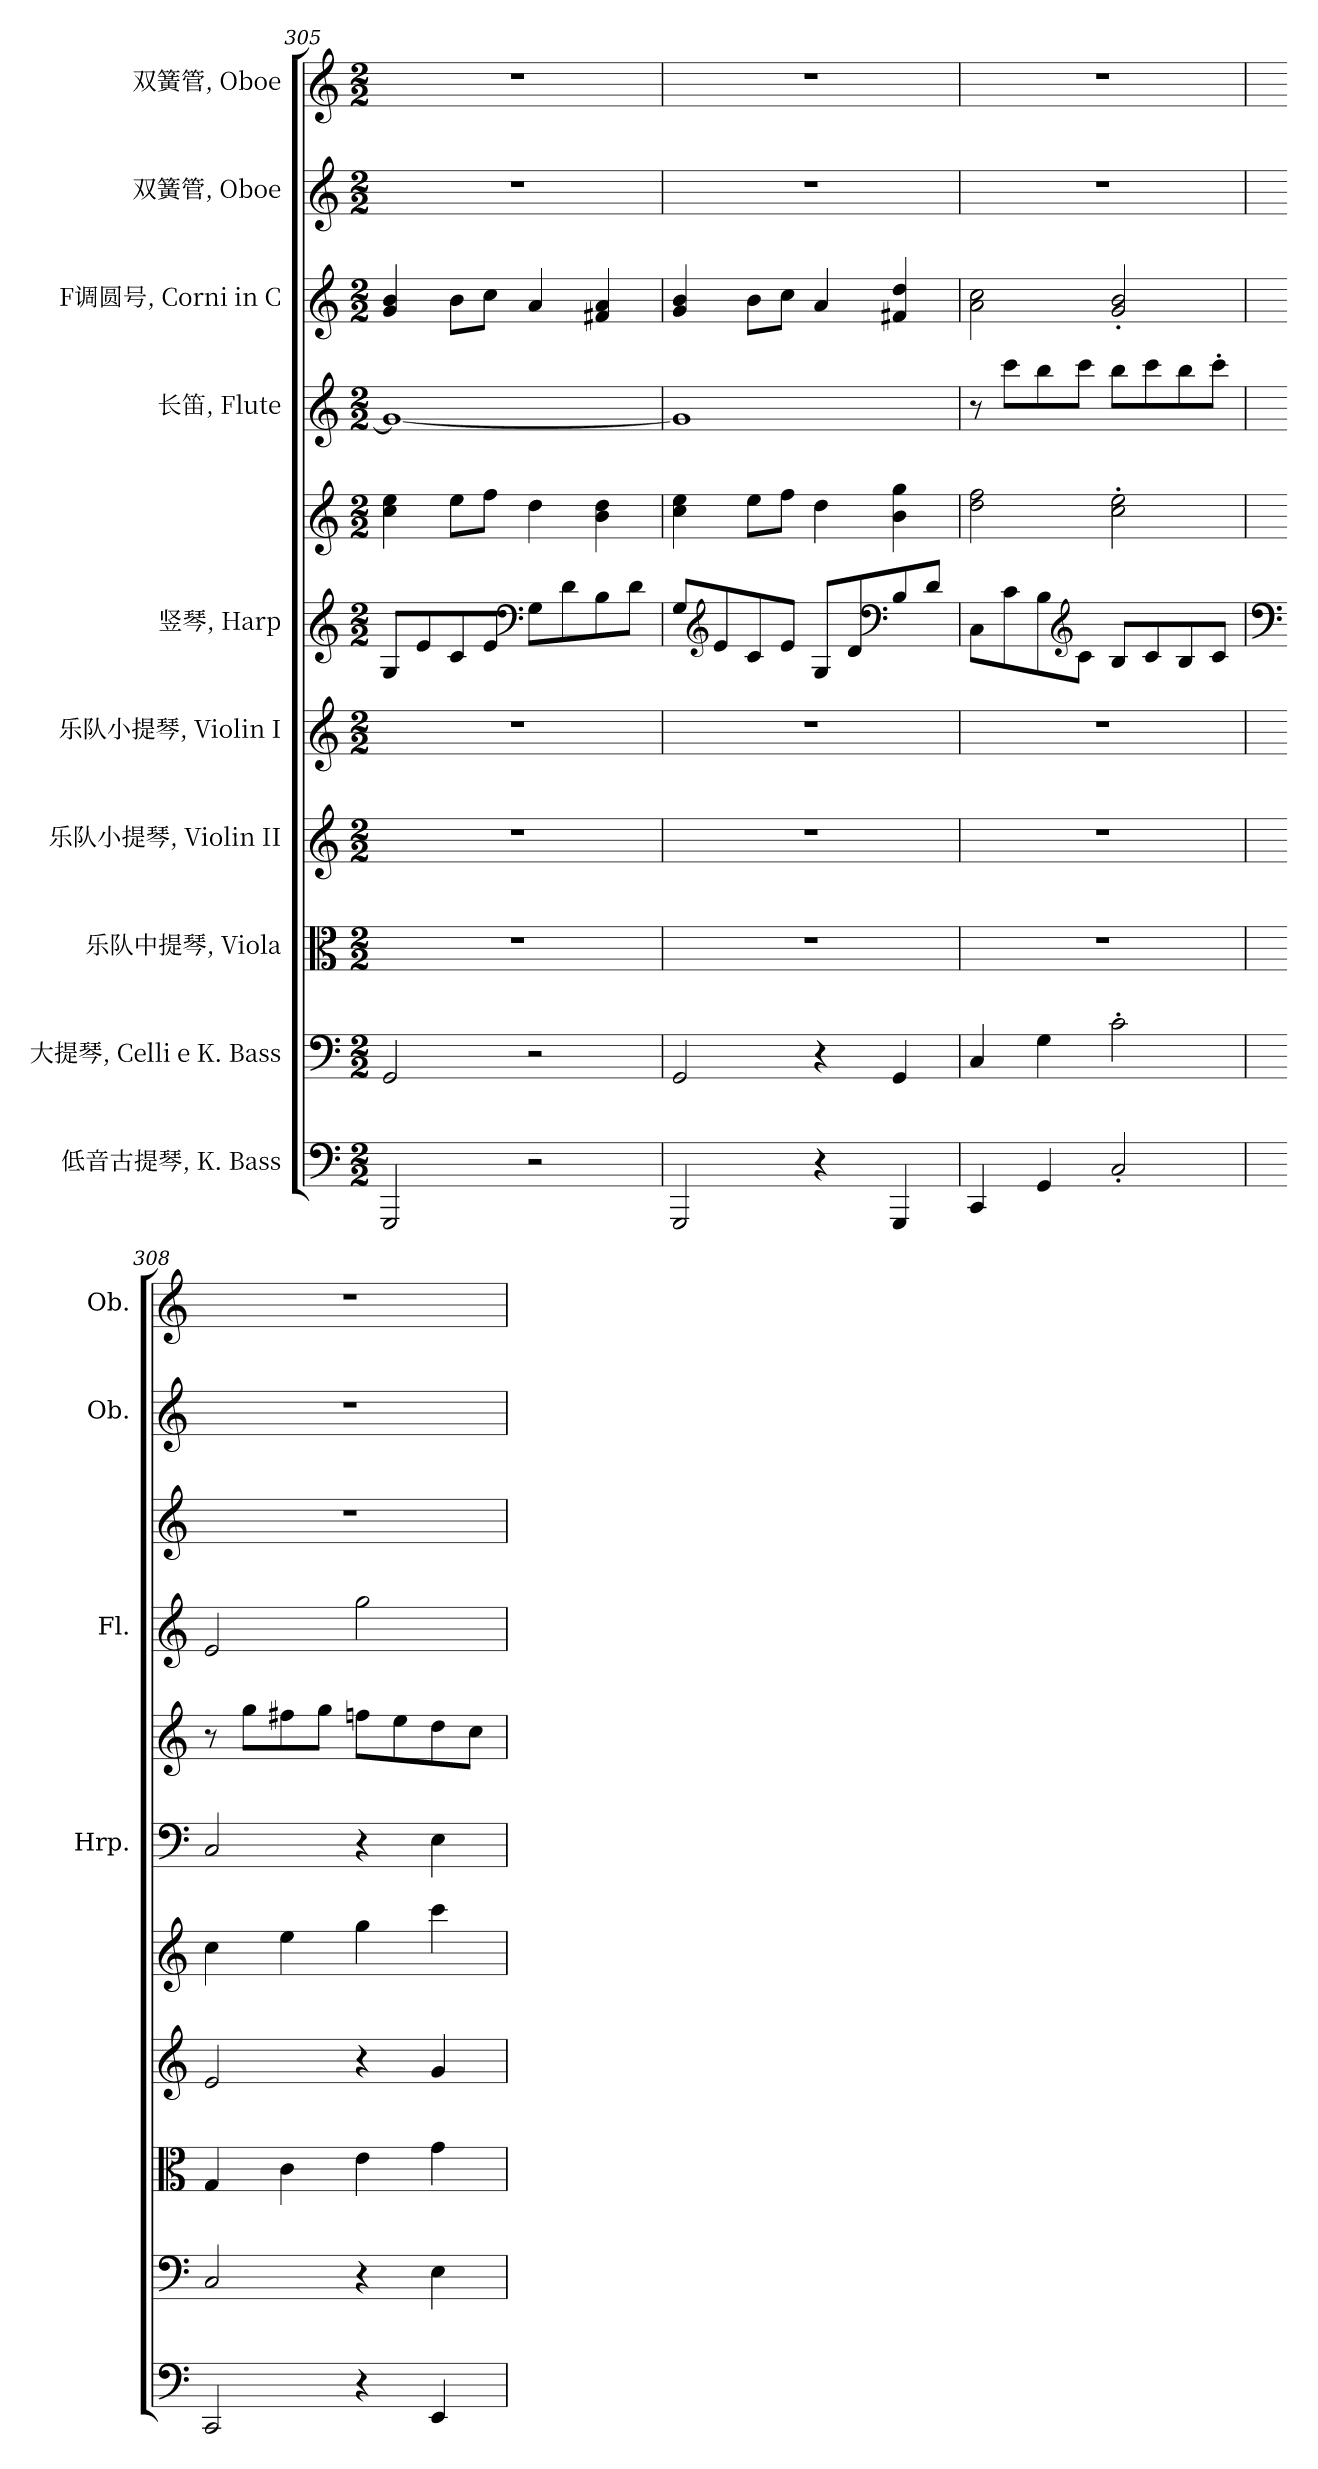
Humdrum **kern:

**kern	**kern	**kern	**kern	**kern	**kern	**kern	**kern	**kern	**kern	**kern
*part10	*part9	*part8	*part7	*part6	*part5	*part5	*part4	*part3	*part2	*part1
*staff11	*staff10	*staff9	*staff8	*staff7	*staff6	*staff5	*staff4	*staff3	*staff2	*staff1
*I"低音古提琴, K. Bass	*I"大提琴, Celli e K. Bass	*I"乐队中提琴, Viola	*I"乐队小提琴, Violin II	*I"乐队小提琴, Violin I	*I"竖琴, Harp	*	*I"长笛, Flute	*I"F调圆号, Corni in C	*I"双簧管, Oboe	*I"双簧管, Oboe
*	*	*	*	*	*I'Hrp.	*	*I'Fl.	*	*I'Ob.	*I'Ob.
*clefF4	*clefF4	*clefC3	*clefG2	*clefG2	*clefG2	*clefG2	*clefG2	*clefG2	*clefG2	*clefG2
*	*	*	*	*	*	*	*	*ITrd4c7	*	*
*k[]	*k[]	*k[]	*k[]	*k[]	*k[]	*k[]	*k[]	*k[b-]	*k[]	*k[]
*M2/2	*M2/2	*M2/2	*M2/2	*M2/2	*M2/2	*M2/2	*M2/2	*M2/2	*M2/2	*M2/2
=305	=305	=305	=305	=305	=305	=305	=305	=305	=305	=305
2GGG/	2GG/	1r	1r	1r	8G/L	4cc\ 4ee\	1g_	4c/ 4e/	1r	1r
.	.	.	.	.	8e/	.	.	.	.	.
.	.	.	.	.	8c/	8ee\L	.	8e\L	.	.
.	.	.	.	.	8e/J	8ff\J	.	8f\J	.	.
*	*	*	*	*	*clefF4	*	*	*	*	*
2r	2r	.	.	.	8G\L	4dd\	.	4d/	.	.
.	.	.	.	.	8d\	.	.	.	.	.
.	.	.	.	.	8B\	4b\ 4dd\	.	4Bn/ 4d/	.	.
.	.	.	.	.	8d\J	.	.	.	.	.
=306	=306	=306	=306	=306	=306	=306	=306	=306	=306	=306
2GGG/	2GG/	1r	1r	1r	8G/L	4cc\ 4ee\	1g]	4c/ 4e/	1r	1r
*	*	*	*	*	*clefG2	*	*	*	*	*
.	.	.	.	.	8e/	.	.	.	.	.
.	.	.	.	.	8c/	8ee\L	.	8e\L	.	.
.	.	.	.	.	8e/J	8ff\J	.	8f\J	.	.
4r	4r	.	.	.	8G/L	4dd\	.	4d/	.	.
.	.	.	.	.	8d/	.	.	.	.	.
*	*	*	*	*	*clefF4	*	*	*	*	*
4GGG/	4GG/	.	.	.	8B/	4b\ 4gg\	.	4Bn/ 4g/	.	.
.	.	.	.	.	8d/J	.	.	.	.	.
!!LO:PB:g=z
=307	=307	=307	=307	=307	=307	=307	=307	=307	=307	=307
4CC/	4C/	1r	1r	1r	8C\L	2dd\ 2ff\	8r	2d\ 2f\	1r	1r
.	.	.	.	.	8c\	.	8ccc\L	.	.	.
4GG/	4G\	.	.	.	8B\	.	8bb\	.	.	.
*	*	*	*	*	*clefG2	*	*	*	*	*
.	.	.	.	.	8c\J	.	8ccc\J	.	.	.
2C'/	2c'\	.	.	.	8B/L	2cc\' 2ee\'	8bb\L	2c/' 2e/'	.	.
.	.	.	.	.	8c/	.	8ccc\	.	.	.
.	.	.	.	.	8B/	.	8bb\	.	.	.
.	.	.	.	.	8c/J	.	8ccc'\J	.	.	.
=308	=308	=308	=308	=308	=308	=308	=308	=308	=308	=308
*	*	*	*	*	*clefF4	*	*	*	*	*
2CC/	2C/	4G/	2e/	4cc\	2C/	8r	2e/	1r	1r	1r
.	.	.	.	.	.	8gg\L	.	.	.	.
.	.	4c\	.	4ee\	.	8ff#X\	.	.	.	.
.	.	.	.	.	.	8gg\J	.	.	.	.
4r	4r	4e\	4r	4gg\	4r	8ffn\L	2gg\	.	.	.
.	.	.	.	.	.	8ee\	.	.	.	.
4EE/	4E\	4g\	4g/	4ccc\	4E\	8dd\	.	.	.	.
.	.	.	.	.	.	8cc\J	.	.	.	.
=	=	=	=	=	=	=	=	=	=	=
*-	*-	*-	*-	*-	*-	*-	*-	*-	*-	*-
